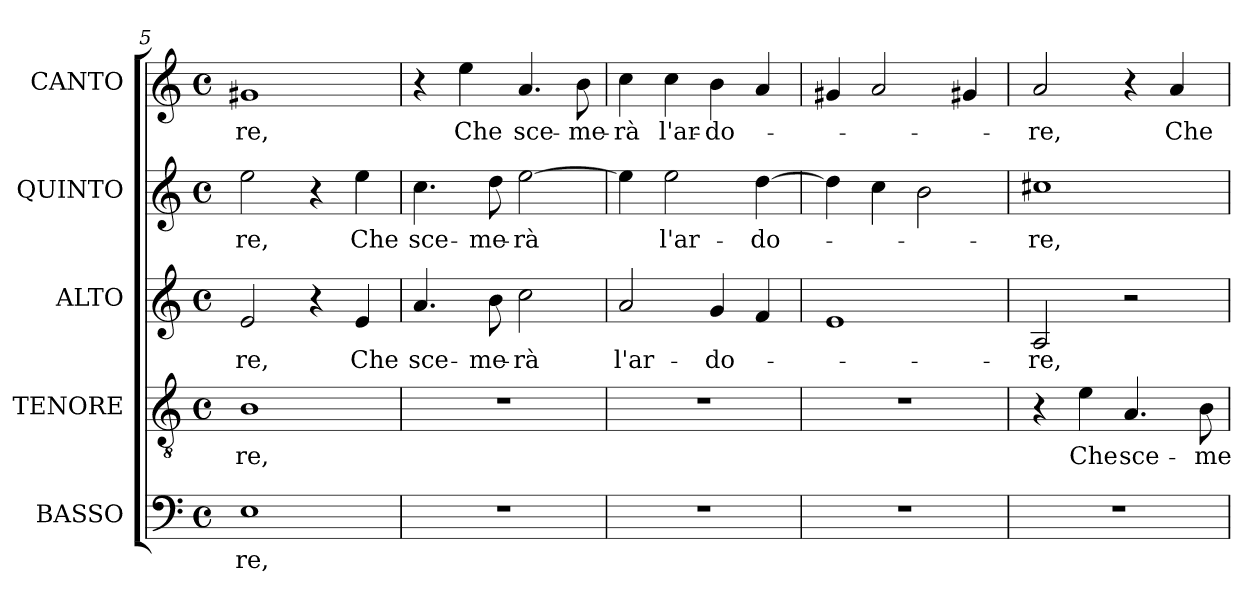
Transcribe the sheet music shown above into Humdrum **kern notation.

**kern	**text	**kern	**text	**kern	**text	**kern	**text	**kern	**text
*part5	*part5	*part4	*part4	*part3	*part3	*part2	*part2	*part1	*part1
*staff5	*staff5	*staff4	*staff4	*staff3	*staff3	*staff2	*staff2	*staff1	*staff1
*I"BASSO	*	*I"TENORE	*	*I"ALTO	*	*I"QUINTO	*	*I"CANTO	*
*I'B	*	*I'T	*	*I'A	*	*	*	*	*
!!LO:LB:g=z
*clefF4	*	*clefGv2	*	*clefG2	*	*clefG2	*	*clefG2	*
*	*	*ITrd7c12	*	*	*	*	*	*	*
*k[]	*	*k[]	*	*k[]	*	*k[]	*	*k[]	*
*C:	*	*C:	*	*C:	*	*C:	*	*C:	*
*M4/4	*	*M4/4	*	*M4/4	*	*M4/4	*	*M4/4	*
*met(c)	*	*met(c)	*	*met(c)	*	*met(c)	*	*met(c)	*
=5	=5	=5	=5	=5	=5	=5	=5	=5	=5
!	!LO:LY:b:color=#000000	!	!	!	!	!	!	!	!
!	!	!	!LO:LY:b:color=#000000	!	!	!	!	!	!
!	!	!	!	!	!LO:LY:b:color=#000000	!	!	!	!
!	!	!	!	!	!	!	!LO:LY:b:color=#000000	!	!
!	!	!	!	!	!	!	!	!	!LO:LY:b:color=#000000
1Ei	-re,	1BBi	-re,	2ei/	-re,	2eei\	-re,	1g#Xi	-re,
.	.	.	.	4r	.	4r	.	.	.
!	!	!	!	!	!LO:LY:b:color=#000000	!	!	!	!
!	!	!	!	!	!	!	!LO:LY:b:color=#000000	!	!
.	.	.	.	4ei/	Che	4eei\	Che	.	.
=6	=6	=6	=6	=6	=6	=6	=6	=6	=6
!	!	!	!	!	!LO:LY:b:color=#000000	!	!	!	!
!	!	!	!	!	!	!	!LO:LY:b:color=#000000	!	!
1r	.	1r	.	4.ai/	sce-	4.cci\	sce-	4r	.
!	!	!	!	!	!	!	!	!	!LO:LY:b:color=#000000
.	.	.	.	.	.	.	.	4eei\	Che
!	!	!	!	!	!LO:LY:b:color=#000000	!	!	!	!
!	!	!	!	!	!	!	!LO:LY:b:color=#000000	!	!
.	.	.	.	8bi\	-me-	8ddi\	-me-	.	.
!	!	!	!	!	!LO:LY:b:color=#000000	!	!	!	!
!	!	!	!	!	!	!	!LO:LY:b:color=#000000	!	!
!	!	!	!	!	!	!	!	!	!LO:LY:b:color=#000000
.	.	.	.	2cci\	-rà	[>2eei\	-rà	4.ai/	sce-
!	!	!	!	!	!	!	!	!	!LO:LY:b:color=#000000
.	.	.	.	.	.	.	.	8bi\	-me-
=7	=7	=7	=7	=7	=7	=7	=7	=7	=7
!	!	!	!	!	!LO:LY:b:color=#000000	!	!	!	!
!	!	!	!	!	!	!	!	!	!LO:LY:b:color=#000000
1r	.	1r	.	2ai/	l'ar-	4eei\]	.	4cci\	-rà
!	!	!	!	!	!	!	!LO:LY:b:color=#000000	!	!
!	!	!	!	!	!	!	!	!	!LO:LY:b:color=#000000
.	.	.	.	.	.	2eei\	l'ar-	4cci\	l'ar-
!	!	!	!	!	!LO:LY:b:color=#000000	!	!	!	!
!	!	!	!	!	!	!	!	!	!LO:LY:b:color=#000000
.	.	.	.	4gi/	-do-	.	.	4bi\	-do-
!	!	!	!	!	!	!	!LO:LY:b:color=#000000	!	!
.	.	.	.	4fi/	.	[>4ddi\	-do-	4ai/	.
=8	=8	=8	=8	=8	=8	=8	=8	=8	=8
1r	.	1r	.	1ei	.	4ddi\]	.	4g#Xi/	.
.	.	.	.	.	.	4cci\	.	2ai/	.
.	.	.	.	.	.	2bi\	.	.	.
.	.	.	.	.	.	.	.	4g#Xi/	.
=9	=9	=9	=9	=9	=9	=9	=9	=9	=9
!	!	!	!	!	!LO:LY:b:color=#000000	!	!	!	!
!	!	!	!	!	!	!	!LO:LY:b:color=#000000	!	!
!	!	!	!	!	!	!	!	!	!LO:LY:b:color=#000000
1r	.	4r	.	2Ai/	-re,	1cc#Xi	-re,	2ai/	-re,
!	!	!	!LO:LY:b:color=#000000	!	!	!	!	!	!
.	.	4Ei\	Che	.	.	.	.	.	.
!	!	!	!LO:LY:b:color=#000000	!	!	!	!	!	!
.	.	4.AAi/	sce-	2r	.	.	.	4r	.
!	!	!	!	!	!	!	!	!	!LO:LY:b:color=#000000
.	.	.	.	.	.	.	.	4ai/	Che
!	!	!	!LO:LY:b:color=#000000	!	!	!	!	!	!
.	.	8BBi\	-me-	.	.	.	.	.	.
=	=	=	=	=	=	=	=	=	=
*-	*-	*-	*-	*-	*-	*-	*-	*-	*-
